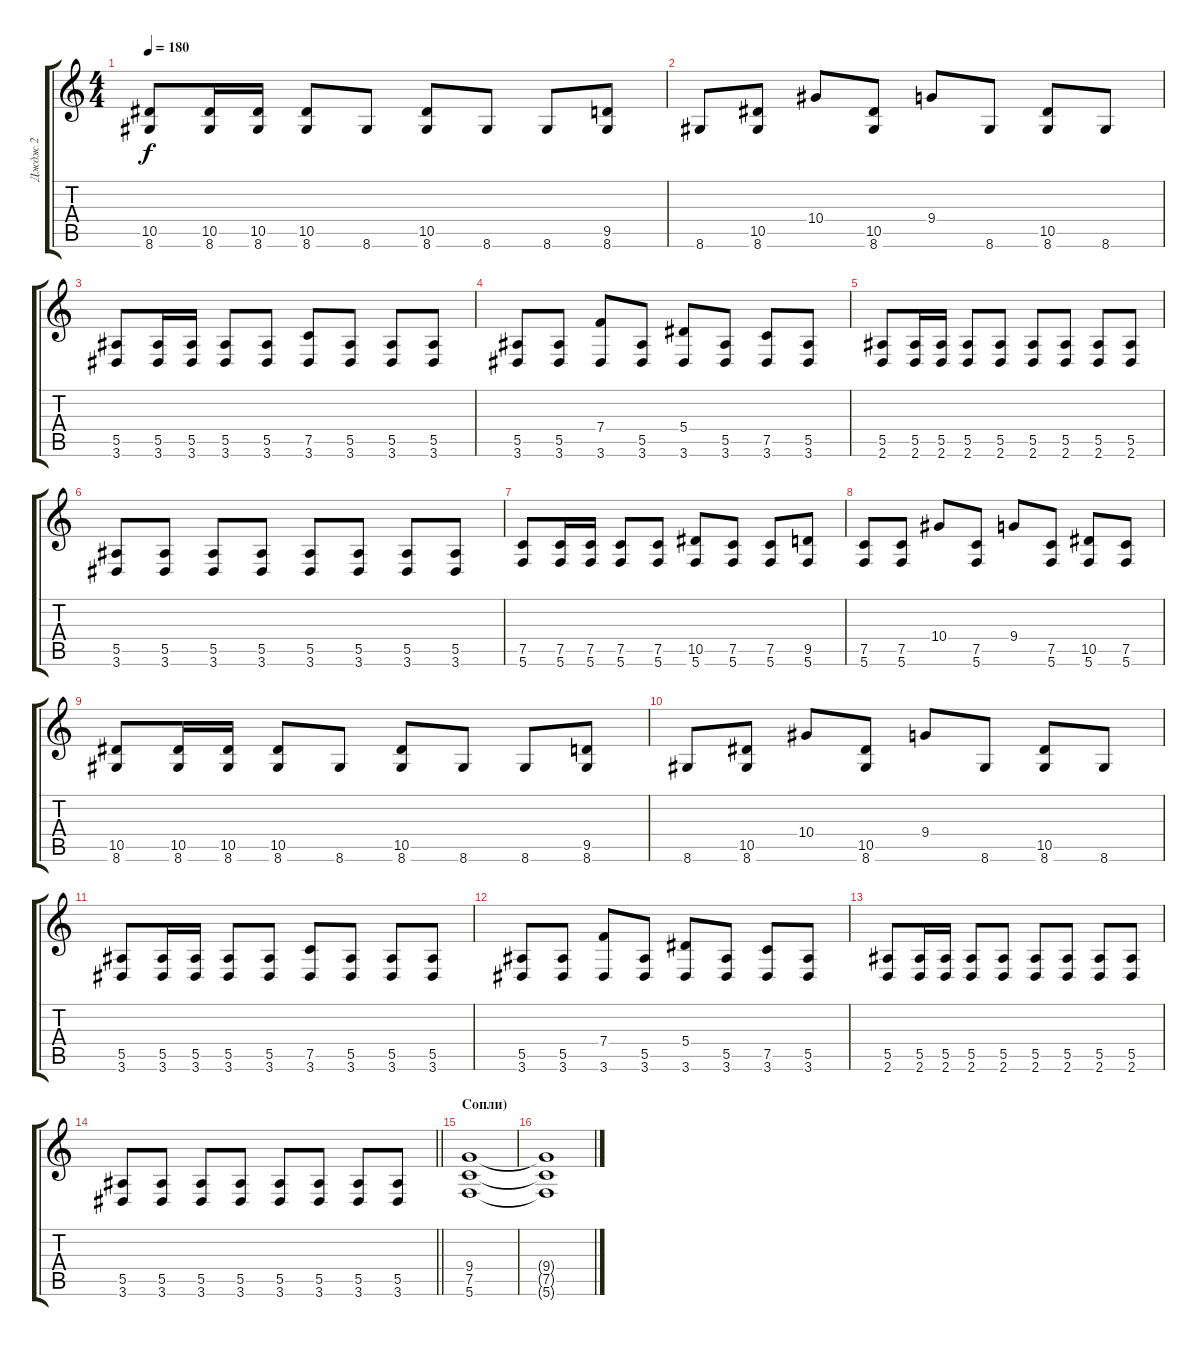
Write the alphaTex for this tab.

\track ("Дждж 2" "Дждж 2") {instrument overdrivenguitar}
\staff {score tabs}
\tuning (C4 G3 Eb3 Bb2 F2 C2) {hide}
\ts (4 4)
\tempo 180
\clef g2
\ks c
(10.5 8.6).8{dy f} (10.5 8.6).16 (10.5 8.6).16 (10.5 8.6).8 8.6.8 (10.5 8.6).8 8.6.8 8.6.8 (9.5 8.6).8 |
8.6.8 (10.5 8.6).8 10.4.8 (10.5 8.6).8 9.4.8 8.6.8 (10.5 8.6).8 8.6.8 |
(5.5 3.6).8 (5.5 3.6).16 (5.5 3.6).16 (5.5 3.6).8 (5.5 3.6).8 (7.5 3.6).8 (5.5 3.6).8 (5.5 3.6).8 (5.5 3.6).8 |
(5.5 3.6).8 (5.5 3.6).8 (7.4 3.6).8 (5.5 3.6).8 (5.4 3.6).8 (5.5 3.6).8 (7.5 3.6).8 (5.5 3.6).8 |
(5.5 2.6).8 (5.5 2.6).16 (5.5 2.6).16 (5.5 2.6).8 (5.5 2.6).8 (5.5 2.6).8 (5.5 2.6).8 (5.5 2.6).8 (5.5 2.6).8 |
(5.5 3.6).8 (5.5 3.6).8 (5.5 3.6).8 (5.5 3.6).8 (5.5 3.6).8 (5.5 3.6).8 (5.5 3.6).8 (5.5 3.6).8 |
(7.5 5.6).8 (7.5 5.6).16 (7.5 5.6).16 (7.5 5.6).8 (7.5 5.6).8 (10.5 5.6).8 (7.5 5.6).8 (7.5 5.6).8 (9.5 5.6).8 |
(7.5 5.6).8 (7.5 5.6).8 10.4.8 (7.5 5.6).8 9.4.8 (7.5 5.6).8 (10.5 5.6).8 (7.5 5.6).8 |
(10.5 8.6).8 (10.5 8.6).16 (10.5 8.6).16 (10.5 8.6).8 8.6.8 (10.5 8.6).8 8.6.8 8.6.8 (9.5 8.6).8 |
8.6.8 (10.5 8.6).8 10.4.8 (10.5 8.6).8 9.4.8 8.6.8 (10.5 8.6).8 8.6.8 |
(5.5 3.6).8 (5.5 3.6).16 (5.5 3.6).16 (5.5 3.6).8 (5.5 3.6).8 (7.5 3.6).8 (5.5 3.6).8 (5.5 3.6).8 (5.5 3.6).8 |
(5.5 3.6).8 (5.5 3.6).8 (7.4 3.6).8 (5.5 3.6).8 (5.4 3.6).8 (5.5 3.6).8 (7.5 3.6).8 (5.5 3.6).8 |
(5.5 2.6).8 (5.5 2.6).16 (5.5 2.6).16 (5.5 2.6).8 (5.5 2.6).8 (5.5 2.6).8 (5.5 2.6).8 (5.5 2.6).8 (5.5 2.6).8 |
\barLineRight lightlight
(5.5 3.6).8 (5.5 3.6).8 (5.5 3.6).8 (5.5 3.6).8 (5.5 3.6).8 (5.5 3.6).8 (5.5 3.6).8 (5.5 3.6).8 |
\section ("" "Сопли)")
(9.4 7.5 5.6).1 |
(9.4{t} 7.5{t} 5.6{t}).1
